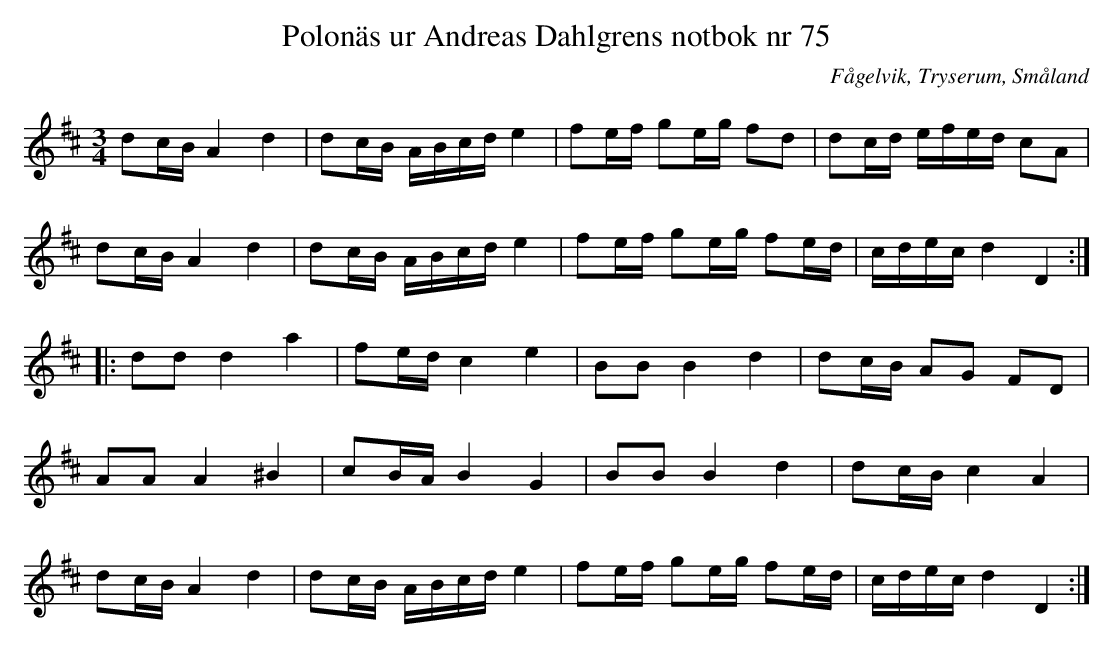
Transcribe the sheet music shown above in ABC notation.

X:1
T: Polonäs ur Andreas Dahlgrens notbok nr 75
O: Fågelvik, Tryserum, Småland
M: 3/4
L: 1/16
K: D
d2cB A4 d4 | d2cB ABcd e4 | f2ef g2eg f2d2 | d2cd efed c2A2 |
d2cB A4 d4 | d2cB ABcd e4 | f2ef g2eg f2ed | cdec d4 D4 ::
d2d2 d4 a4 | f2ed c4 e4 | B2B2 B4 d4 | d2cB A2G2 F2D2 |
A2A2 A4 ^B4 | c2BA B4 G4 | B2B2 B4 d4 | d2cB c4 A4 |
d2cB A4 d4 | d2cB ABcd e4 | f2ef g2eg f2ed | cdec d4 D4 :|
